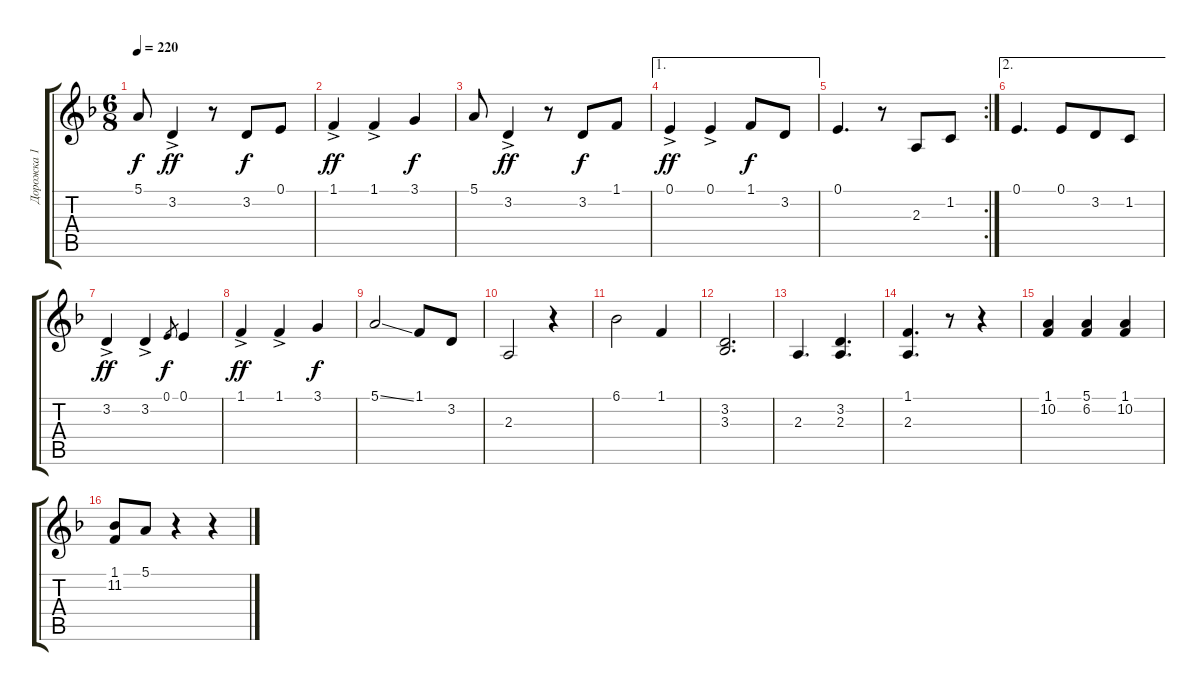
\track ("Дорожка 1" "Дорожка 1") {instrument acousticgrandpiano}
\staff {score tabs}
\tuning (E4 B3 G3 D3 A2 E2) {hide}
\ts (6 8)
\tempo 220
\clef g2
\ks dminor
5.1.8{dy f} 3.2{ac}.4{dy ff} r.8 3.2.8{dy f} 0.1.8 |
1.1{ac}.4{dy ff} 1.1{ac}.4 3.1.4{dy f} |
5.1.8 3.2{ac}.4{dy ff} r.8 3.2.8{dy f} 1.1.8 |
\ae 1
0.1{ac}.4{dy ff} 0.1{ac}.4 1.1.8{dy f} 3.2.8 |
\rc 2
0.1.4{d} r.8 2.3.8 1.2.8 |
\ae 2
0.1.4{d} 0.1.8 3.2.8 1.2.8 |
3.2{ac}.4{dy ff} 3.2{ac}.4 0.1.8{gr dy f} 0.1.4 |
1.1{ac}.4{dy ff} 1.1{ac}.4 3.1.4{dy f} |
5.1{ss}.2 1.1.8 3.2.8 |
2.3.2 r.4 |
6.1.2 1.1.4 |
(3.2 3.3).2{d} |
2.3.4{d} (3.2 2.3).4{d} |
(1.1 2.3).4{d} r.8 r.4 |
(1.1 10.2).4 (5.1 6.2).4 (1.1 10.2).4 |
(1.1 11.2).8 5.1.8 r.4 r.4
